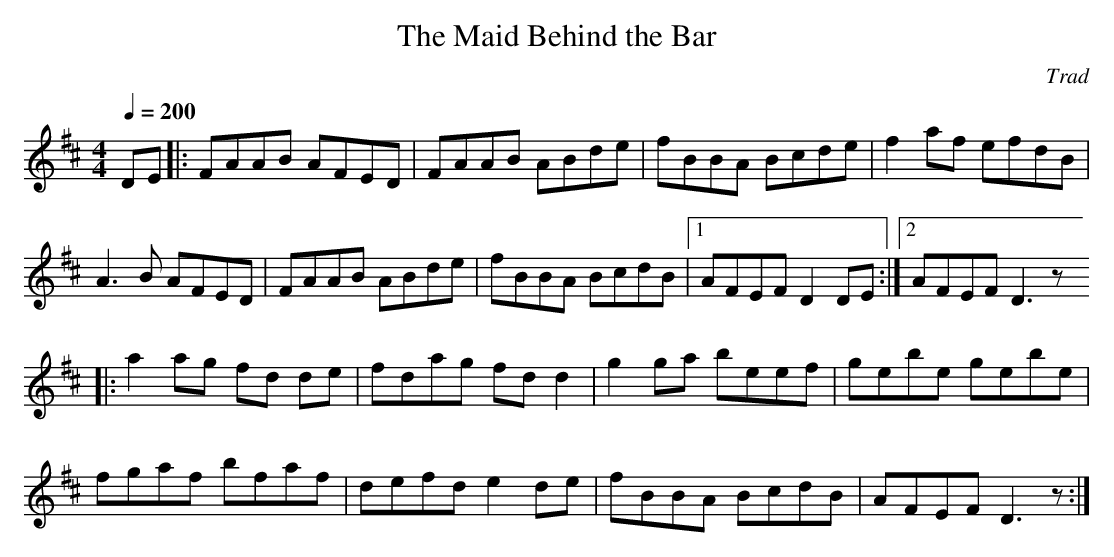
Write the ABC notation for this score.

X:1
T:The Maid Behind the Bar
M:4/4
L:1/8
Q:1/4=200
C:Trad
K:D
DE|: FAAB AFED|FAAB ABde|fBBA Bcde|f2 af efdB|
A3 B AFED|FAAB ABde|fBBA BcdB |1 AFEF D2 DE :|2  AFEF D3 z
|: a2 ag fd de|fdag fd d2|g2 ga beef|gebe gebe|
fgaf bfaf|defd e2 de|fBBA BcdB|AFEF D3 z:|
